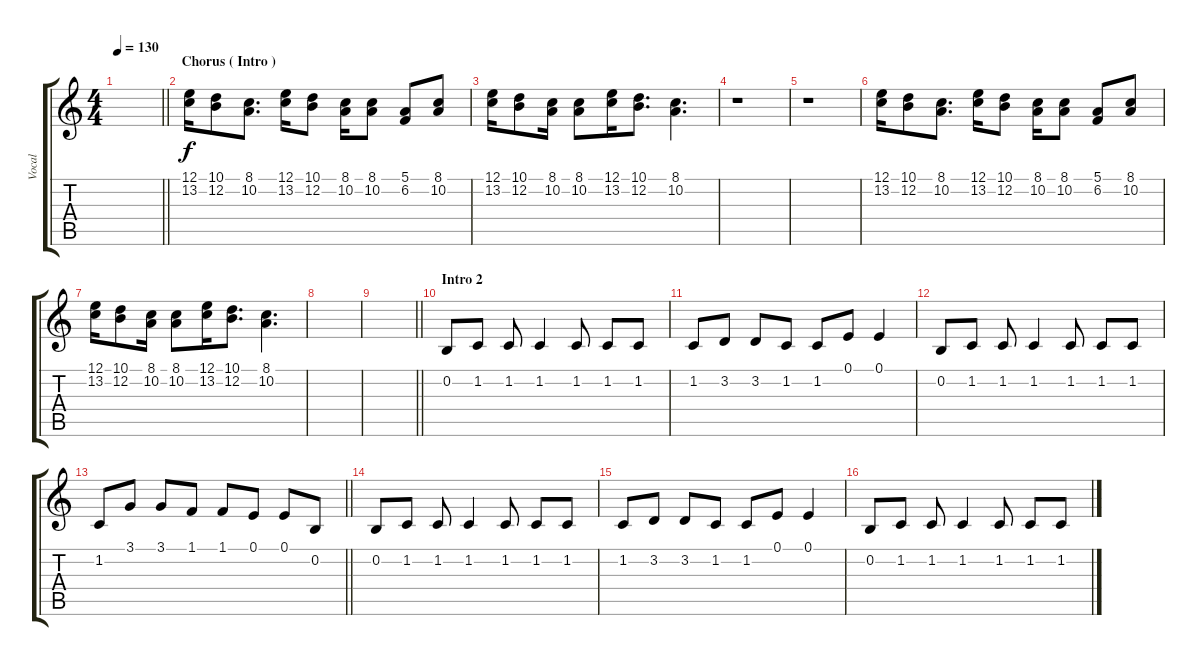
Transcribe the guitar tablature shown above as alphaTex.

\track ("Vocal" "Vocal") {instrument oboe}
\staff {score tabs}
\tuning (E4 B3 G3 D3 A2 E2) {hide}
\ts (4 4)
\tempo 130
\clef g2
\barLineRight lightlight
\ks c
|
\section ("" "Chorus ( Intro )")
(12.1 13.2).16 (10.1 12.2).8 (8.1 10.2).8{d} (12.1 13.2).16 (10.1 12.2).8 (8.1 10.2).16 (8.1 10.2).8 (5.1 6.2).8 (8.1 10.2).8 |
(12.1 13.2).16 (10.1 12.2).8 (8.1 10.2).16 (8.1 10.2).8 (12.1 13.2).16 (10.1 12.2).8{d} (8.1 10.2).4{d} |
r.1 |
r.1 |
(12.1 13.2).16 (10.1 12.2).8 (8.1 10.2).8{d} (12.1 13.2).16 (10.1 12.2).8 (8.1 10.2).16 (8.1 10.2).8 (5.1 6.2).8 (8.1 10.2).8 |
(12.1 13.2).16 (10.1 12.2).8 (8.1 10.2).16 (8.1 10.2).8 (12.1 13.2).16 (10.1 12.2).8{d} (8.1 10.2).4{d} |
|
\barLineRight lightlight
|
\section ("" "Intro 2")
0.2.8{instrument distortionguitar} 1.2.8 1.2.8 1.2.4 1.2.8 1.2.8 1.2.8 |
1.2.8 3.2.8 3.2.8 1.2.8 1.2.8 0.1.8 0.1.4 |
0.2.8 1.2.8 1.2.8 1.2.4 1.2.8 1.2.8 1.2.8 |
\barLineRight lightlight
1.2.8 3.1.8 3.1.8 1.1.8 1.1.8 0.1.8 0.1.8 0.2.8 |
0.2.8 1.2.8 1.2.8 1.2.4 1.2.8 1.2.8 1.2.8 |
1.2.8 3.2.8 3.2.8 1.2.8 1.2.8 0.1.8 0.1.4 |
0.2.8 1.2.8 1.2.8 1.2.4 1.2.8 1.2.8 1.2.8
